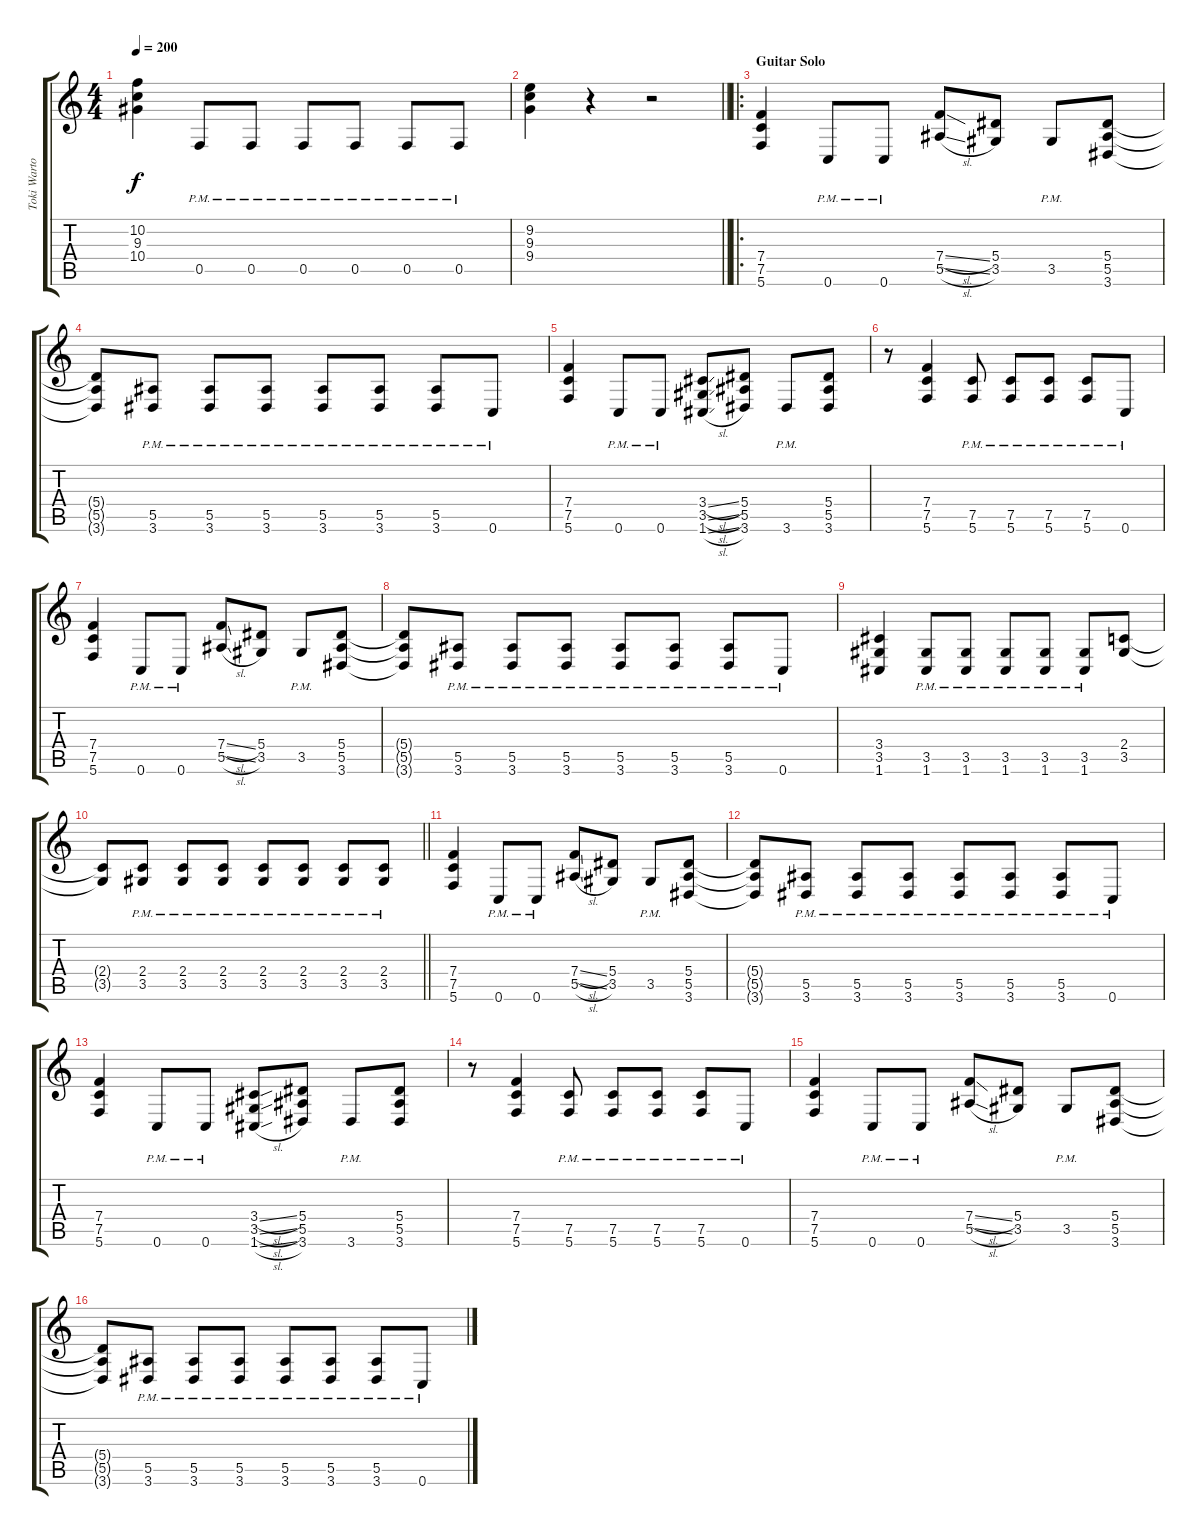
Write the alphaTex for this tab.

\track ("Toki Wartooth (Rhythm Guitar)" "Toki Warto") {instrument distortionguitar}
\staff {score tabs}
\tuning (C4 G3 Eb3 Bb2 F2 C2) {hide}
\ts (4 4)
\tempo 200
\clef g2
\ks c
(10.2 9.3 10.4).4{dy f} 0.5{pm}.8 0.5{pm}.8 0.5{pm}.8 0.5{pm}.8 0.5{pm}.8 0.5{pm}.8 |
\barLineRight lightlight
(9.2 9.3 9.4).4 r.4 r.2 |
\ro
\section ("" "Guitar Solo")
(7.4 7.5 5.6).4 0.6{pm}.8 0.6{pm}.8 (7.4{sl} 5.5{sl}).8 (5.4 3.5).8 3.5{pm}.8 (5.4 5.5 3.6).8 |
(5.4{t} 5.5{t} 3.6{t}).8 (5.5{pm} 3.6{pm}).8 (5.5{pm} 3.6{pm}).8 (5.5{pm} 3.6{pm}).8 (5.5{pm} 3.6{pm}).8 (5.5{pm} 3.6{pm}).8 (5.5{pm} 3.6{pm}).8 0.6{pm}.8 |
(7.4 7.5 5.6).4 0.6{pm}.8 0.6{pm}.8 (3.4{sl} 3.5{sl} 1.6{sl}).8 (5.4 5.5 3.6).8 3.6{pm}.8 (5.4 5.5 3.6).8 |
r.8 (7.4 7.5 5.6).4 (7.5{pm} 5.6{pm}).8 (7.5{pm} 5.6{pm}).8 (7.5{pm} 5.6{pm}).8 (7.5{pm} 5.6{pm}).8 0.6{pm}.8 |
(7.4 7.5 5.6).4 0.6{pm}.8 0.6{pm}.8 (7.4{sl} 5.5{sl}).8 (5.4 3.5).8 3.5{pm}.8 (5.4 5.5 3.6).8 |
(5.4{t} 5.5{t} 3.6{t}).8 (5.5{pm} 3.6{pm}).8 (5.5{pm} 3.6{pm}).8 (5.5{pm} 3.6{pm}).8 (5.5{pm} 3.6{pm}).8 (5.5{pm} 3.6{pm}).8 (5.5{pm} 3.6{pm}).8 0.6{pm}.8 |
(3.4 3.5 1.6).4 (3.5{pm} 1.6{pm}).8 (3.5{pm} 1.6{pm}).8 (3.5{pm} 1.6{pm}).8 (3.5{pm} 1.6{pm}).8 (3.5{pm} 1.6{pm}).8 (2.4 3.5).8 |
\barLineRight lightlight
(2.4{t} 3.5{t}).8 (2.4{pm} 3.5{pm}).8 (2.4{pm} 3.5{pm}).8 (2.4{pm} 3.5{pm}).8 (2.4{pm} 3.5{pm}).8 (2.4{pm} 3.5{pm}).8 (2.4{pm} 3.5{pm}).8 (2.4{pm} 3.5{pm}).8 |
(7.4 7.5 5.6).4 0.6{pm}.8 0.6{pm}.8 (7.4{sl} 5.5{sl}).8 (5.4 3.5).8 3.5{pm}.8 (5.4 5.5 3.6).8 |
(5.4{t} 5.5{t} 3.6{t}).8 (5.5{pm} 3.6{pm}).8 (5.5{pm} 3.6{pm}).8 (5.5{pm} 3.6{pm}).8 (5.5{pm} 3.6{pm}).8 (5.5{pm} 3.6{pm}).8 (5.5{pm} 3.6{pm}).8 0.6{pm}.8 |
(7.4 7.5 5.6).4 0.6{pm}.8 0.6{pm}.8 (3.4{sl} 3.5{sl} 1.6{sl}).8 (5.4 5.5 3.6).8 3.6{pm}.8 (5.4 5.5 3.6).8 |
r.8 (7.4 7.5 5.6).4 (7.5{pm} 5.6{pm}).8 (7.5{pm} 5.6{pm}).8 (7.5{pm} 5.6{pm}).8 (7.5{pm} 5.6{pm}).8 0.6{pm}.8 |
(7.4 7.5 5.6).4 0.6{pm}.8 0.6{pm}.8 (7.4{sl} 5.5{sl}).8 (5.4 3.5).8 3.5{pm}.8 (5.4 5.5 3.6).8 |
(5.4{t} 5.5{t} 3.6{t}).8 (5.5{pm} 3.6{pm}).8 (5.5{pm} 3.6{pm}).8 (5.5{pm} 3.6{pm}).8 (5.5{pm} 3.6{pm}).8 (5.5{pm} 3.6{pm}).8 (5.5{pm} 3.6{pm}).8 0.6{pm}.8
